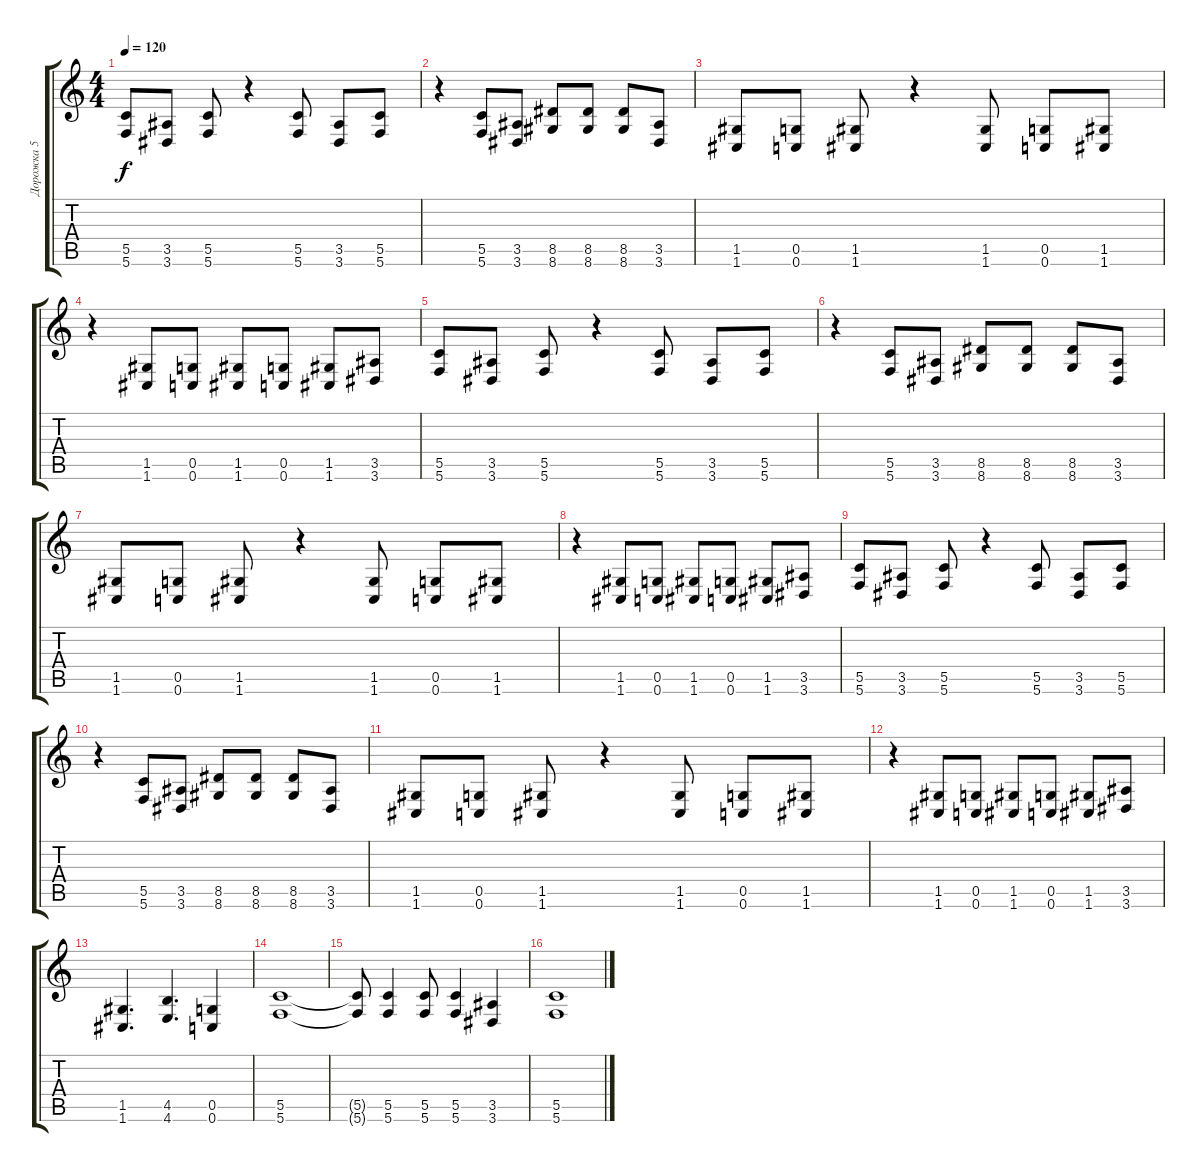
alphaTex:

\track ("Дорожка 5" "Дорожка 5") {instrument distortionguitar}
\staff {score tabs}
\tuning (D4 A3 F3 C3 G2 C2) {hide}
\ts (4 4)
\tempo 120
\clef g2
\ks c
(5.5 5.6).8{dy f} (3.5 3.6).8 (5.5 5.6).8 r.4 (5.5 5.6).8 (3.5 3.6).8 (5.5 5.6).8 |
r.4 (5.5 5.6).8 (3.5 3.6).8 (8.5 8.6).8 (8.5 8.6).8 (8.5 8.6).8 (3.5 3.6).8 |
(1.5 1.6).8 (0.5 0.6).8 (1.5 1.6).8 r.4 (1.5 1.6).8 (0.5 0.6).8 (1.5 1.6).8 |
r.4 (1.5 1.6).8 (0.5 0.6).8 (1.5 1.6).8 (0.5 0.6).8 (1.5 1.6).8 (3.5 3.6).8 |
(5.5 5.6).8 (3.5 3.6).8 (5.5 5.6).8 r.4 (5.5 5.6).8 (3.5 3.6).8 (5.5 5.6).8 |
r.4 (5.5 5.6).8 (3.5 3.6).8 (8.5 8.6).8 (8.5 8.6).8 (8.5 8.6).8 (3.5 3.6).8 |
(1.5 1.6).8 (0.5 0.6).8 (1.5 1.6).8 r.4 (1.5 1.6).8 (0.5 0.6).8 (1.5 1.6).8 |
r.4 (1.5 1.6).8 (0.5 0.6).8 (1.5 1.6).8 (0.5 0.6).8 (1.5 1.6).8 (3.5 3.6).8 |
(5.5 5.6).8 (3.5 3.6).8 (5.5 5.6).8 r.4 (5.5 5.6).8 (3.5 3.6).8 (5.5 5.6).8 |
r.4 (5.5 5.6).8 (3.5 3.6).8 (8.5 8.6).8 (8.5 8.6).8 (8.5 8.6).8 (3.5 3.6).8 |
(1.5 1.6).8 (0.5 0.6).8 (1.5 1.6).8 r.4 (1.5 1.6).8 (0.5 0.6).8 (1.5 1.6).8 |
r.4 (1.5 1.6).8 (0.5 0.6).8 (1.5 1.6).8 (0.5 0.6).8 (1.5 1.6).8 (3.5 3.6).8 |
(1.5 1.6).4{d} (4.5 4.6).4{d} (0.5 0.6).4 |
(5.5 5.6).1 |
(5.5{t} 5.6{t}).8 (5.5 5.6).4 (5.5 5.6).8 (5.5 5.6).4 (3.5 3.6).4 |
(5.5 5.6).1
